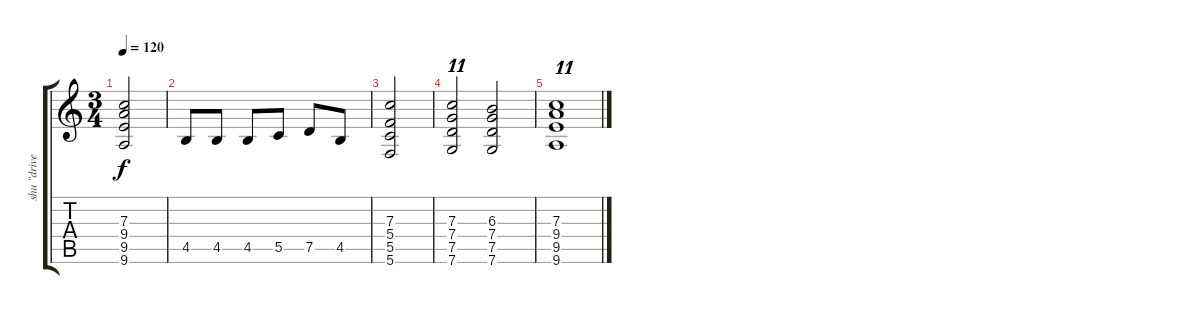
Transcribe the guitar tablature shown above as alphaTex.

\track ("shu \"drive\"" "shu \"drive") {instrument overdrivenguitar}
\staff {score tabs}
\tuning (D4 A3 F3 C3 G2 C2) {hide}
\ts (3 4)
\tempo 120
\clef g2
\ks c
(7.3 9.4 9.5 9.6).2{dy f} |
4.5.8 4.5.8 4.5.8 5.5.8 7.5.8 4.5.8 |
(7.3 5.4 5.5 5.6).2 |
(7.3 7.4 7.5 7.6).2{tu (11 8)} (6.3 7.4 7.5 7.6).2 |
(7.3 9.4 9.5 9.6).1{tu (11 8)}
